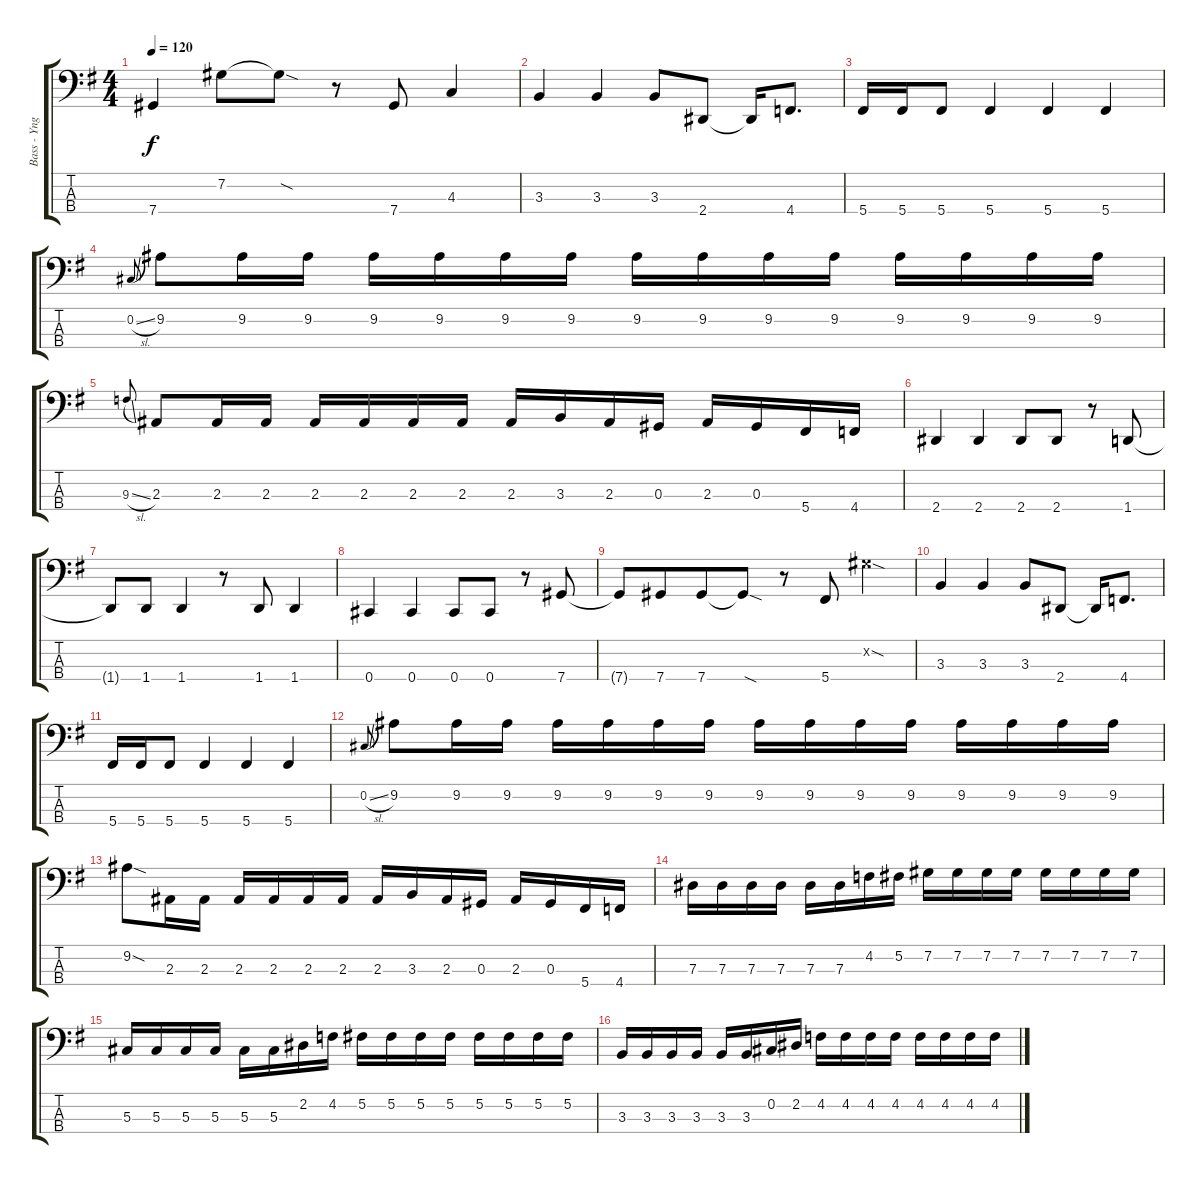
\track ("Bass - Yngwie J. Malmsteen" "Bass - Yng") {instrument electricbassfinger}
\staff {score tabs}
\tuning (Gb2 Db2 Ab1 Db1) {hide}
\ts (4 4)
\tempo 120
\clef f4
\ks eminor
7.4{t}.4{dy f} 7.2.8 7.2{sod t}.8 r.8 7.4.8 4.3.4 |
3.3.4 3.3.4 3.3.8 2.4.8 2.4{t}.16 4.4.8{d} |
5.4.16 5.4.16 5.4.8 5.4.4 5.4.4 5.4.4 |
0.2{sl}.8{gr onbeat} 9.2.8 9.2.16 9.2.16 9.2.16 9.2.16 9.2.16 9.2.16 9.2.16 9.2.16 9.2.16 9.2.16 9.2.16 9.2.16 9.2.16 9.2.16 |
9.3{sl}.8{gr onbeat} 2.3.8 2.3.16 2.3.16 2.3.16 2.3.16 2.3.16 2.3.16 2.3.16 3.3.16 2.3.16 0.3.16 2.3.16 0.3.16 5.4.16 4.4.16 |
2.4.4 2.4.4 2.4.8 2.4.8 r.8 1.4.8 |
1.4{t}.8 1.4.8 1.4.4 r.8 1.4.8 1.4.4 |
0.4.4 0.4.4 0.4.8 0.4.8 r.8 7.4.8 |
7.4{t}.8 7.4.8{beam merge} 7.4.8 7.4{sod t}.8 r.8 5.4.8 7.2{sod x}.4 |
3.3.4 3.3.4 3.3.8 2.4.8 2.4{t}.16 4.4.8{d} |
5.4.16 5.4.16 5.4.8 5.4.4 5.4.4 5.4.4 |
0.2{sl}.8{gr onbeat} 9.2.8 9.2.16 9.2.16 9.2.16 9.2.16 9.2.16 9.2.16 9.2.16 9.2.16 9.2.16 9.2.16 9.2.16 9.2.16 9.2.16 9.2.16 |
9.2{sod}.8 2.3.16 2.3.16 2.3.16 2.3.16 2.3.16 2.3.16 2.3.16 3.3.16 2.3.16 0.3.16 2.3.16 0.3.16 5.4.16 4.4.16 |
7.3.16 7.3.16 7.3.16 7.3.16 7.3.16 7.3.16 4.2.16 5.2.16 7.2.16 7.2.16 7.2.16 7.2.16 7.2.16 7.2.16 7.2.16 7.2.16 |
5.3.16 5.3.16 5.3.16 5.3.16 5.3.16 5.3.16 2.2.16 4.2.16 5.2.16 5.2.16 5.2.16 5.2.16 5.2.16 5.2.16 5.2.16 5.2.16 |
3.3.16 3.3.16 3.3.16 3.3.16 3.3.16 3.3.16 0.2.16 2.2.16 4.2.16 4.2.16 4.2.16 4.2.16 4.2.16 4.2.16 4.2.16 4.2.16
